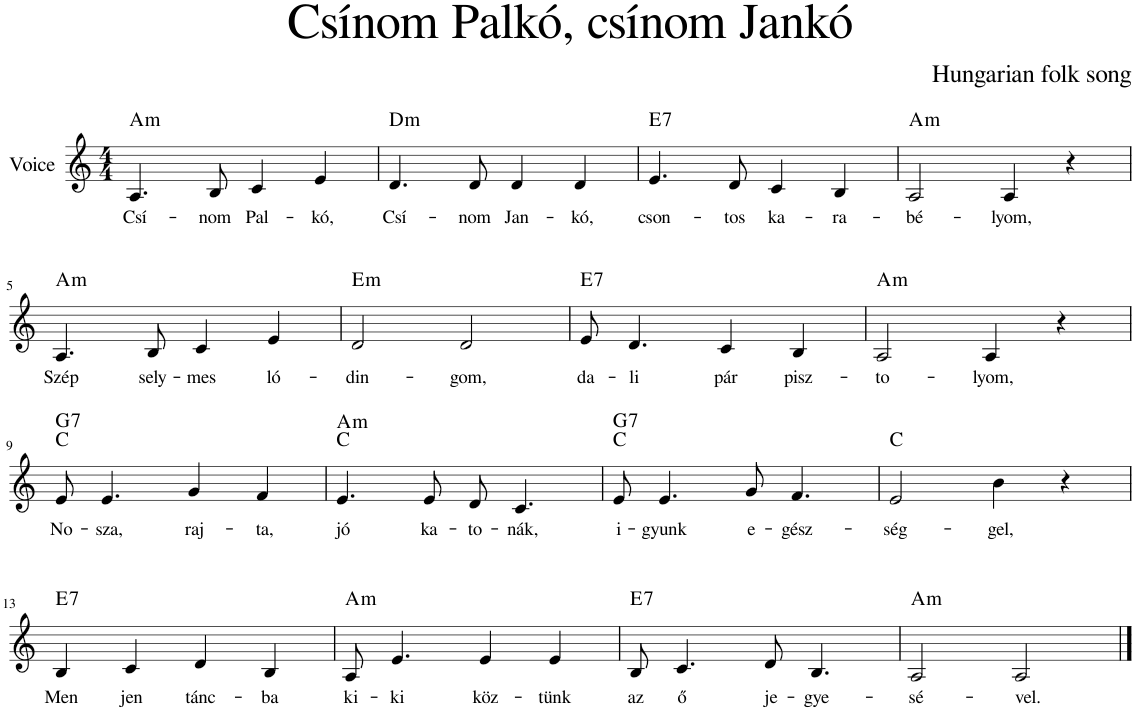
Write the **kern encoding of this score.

**kern	**text	**harte
*part1	*part1	*part1
*staff1	*staff1	*
*I"Voice	*	*
*clefG2	*	*
*k[]	*	*
*M4/4	*	*
=1	=1	=1
!	!LO:LY:b	!LO:H:kt=m
4.A/	Csí-	A:min
!	!LO:LY:b	!
8B/	-nom	.
!	!LO:LY:b	!
4c/	Pal-	.
!	!LO:LY:b	!
4e/	-kó,	.
=2	=2	=2
!	!LO:LY:b	!LO:H:kt=m
4.d/	Csí-	D:min
!	!LO:LY:b	!
8d/	nom	.
!	!LO:LY:b	!
4d/	Jan-	.
!	!LO:LY:b	!
4d/	-kó,	.
=3	=3	=3
!	!LO:LY:b	!LO:H:kt=7
4.e/	cson-	E:7
!	!LO:LY:b	!
8d/	-tos	.
!	!LO:LY:b	!
4c/	ka-	.
!	!LO:LY:b	!
4B/	-ra-	.
=4	=4	=4
!	!LO:LY:b	!LO:H:kt=m
2A/	-bé-	A:min
!	!LO:LY:b	!
4A/	-lyom,	.
4r	.	.
!!LO:LB:g=z
=5	=5	=5
!	!LO:LY:b	!LO:H:kt=m
4.A/	Szép	A:min
!	!LO:LY:b	!
8B/	sely-	.
!	!LO:LY:b	!
4c/	-mes	.
!	!LO:LY:b	!
4e/	ló-	.
=6	=6	=6
!	!LO:LY:b	!LO:H:kt=m
2d/	-din-	E:min
!	!LO:LY:b	!
2d/	-gom,	.
=7	=7	=7
!	!LO:LY:b	!LO:H:kt=7
8e/	da-	E:7
!	!LO:LY:b	!
4.d/	-li	.
!	!LO:LY:b	!
4c/	pár	.
!	!LO:LY:b	!
4B/	pisz-	.
=8	=8	=8
!	!LO:LY:b	!LO:H:kt=m
2A/	-to-	A:min
!	!LO:LY:b	!
4A/	-lyom,	.
4r	.	.
!!LO:LB:g=z
=9	=9	=9
!	!LO:LY:b	!LO:H:n=2:kt=7
8e/	No-	C:maj G:7
!	!LO:LY:b	!
4.e/	-sza,	.
!	!LO:LY:b	!
4g/	raj-	.
!	!LO:LY:b	!
4f/	-ta,	.
=10	=10	=10
!	!LO:LY:b	!LO:H:n=2:kt=m
4.e/	jó	C:maj A:min
!	!LO:LY:b	!
8e/	ka-	.
!	!LO:LY:b	!
8d/	-to-	.
!	!LO:LY:b	!
4.c/	-nák,	.
=11	=11	=11
!	!LO:LY:b	!LO:H:n=2:kt=7
8e/	i-	C:maj G:7
!	!LO:LY:b	!
4.e/	-gyunk	.
!	!LO:LY:b	!
8g/	e-	.
!	!LO:LY:b	!
4.f/	-gész-	.
=12	=12	=12
!	!LO:LY:b	!
2e/	-ség-	C:maj
!	!LO:LY:b	!
4b\	-gel,	.
4r	.	.
!!LO:LB:g=z
=13	=13	=13
!	!LO:LY:b	!LO:H:kt=7
4B/	Men	E:7
!	!LO:LY:b	!
4c/	-jen	.
!	!LO:LY:b	!
4d/	tánc-	.
!	!LO:LY:b	!
4B/	-ba	.
=14	=14	=14
!	!LO:LY:b	!LO:H:kt=m
8A/	ki-	A:min
!	!LO:LY:b	!
4.e/	-ki	.
!	!LO:LY:b	!
4e/	köz-	.
!	!LO:LY:b	!
4e/	-tünk	.
=15	=15	=15
!	!LO:LY:b	!LO:H:kt=7
8B/	az	E:7
!	!LO:LY:b	!
4.c/	ő	.
!	!LO:LY:b	!
8d/	je-	.
!	!LO:LY:b	!
4.B/	-gye-	.
=16	=16	=16
!	!LO:LY:b	!LO:H:kt=m
2A/	-sé-	A:min
!	!LO:LY:b	!
2A/	-vel.-	.
==	==	==
*-	*-	*-
